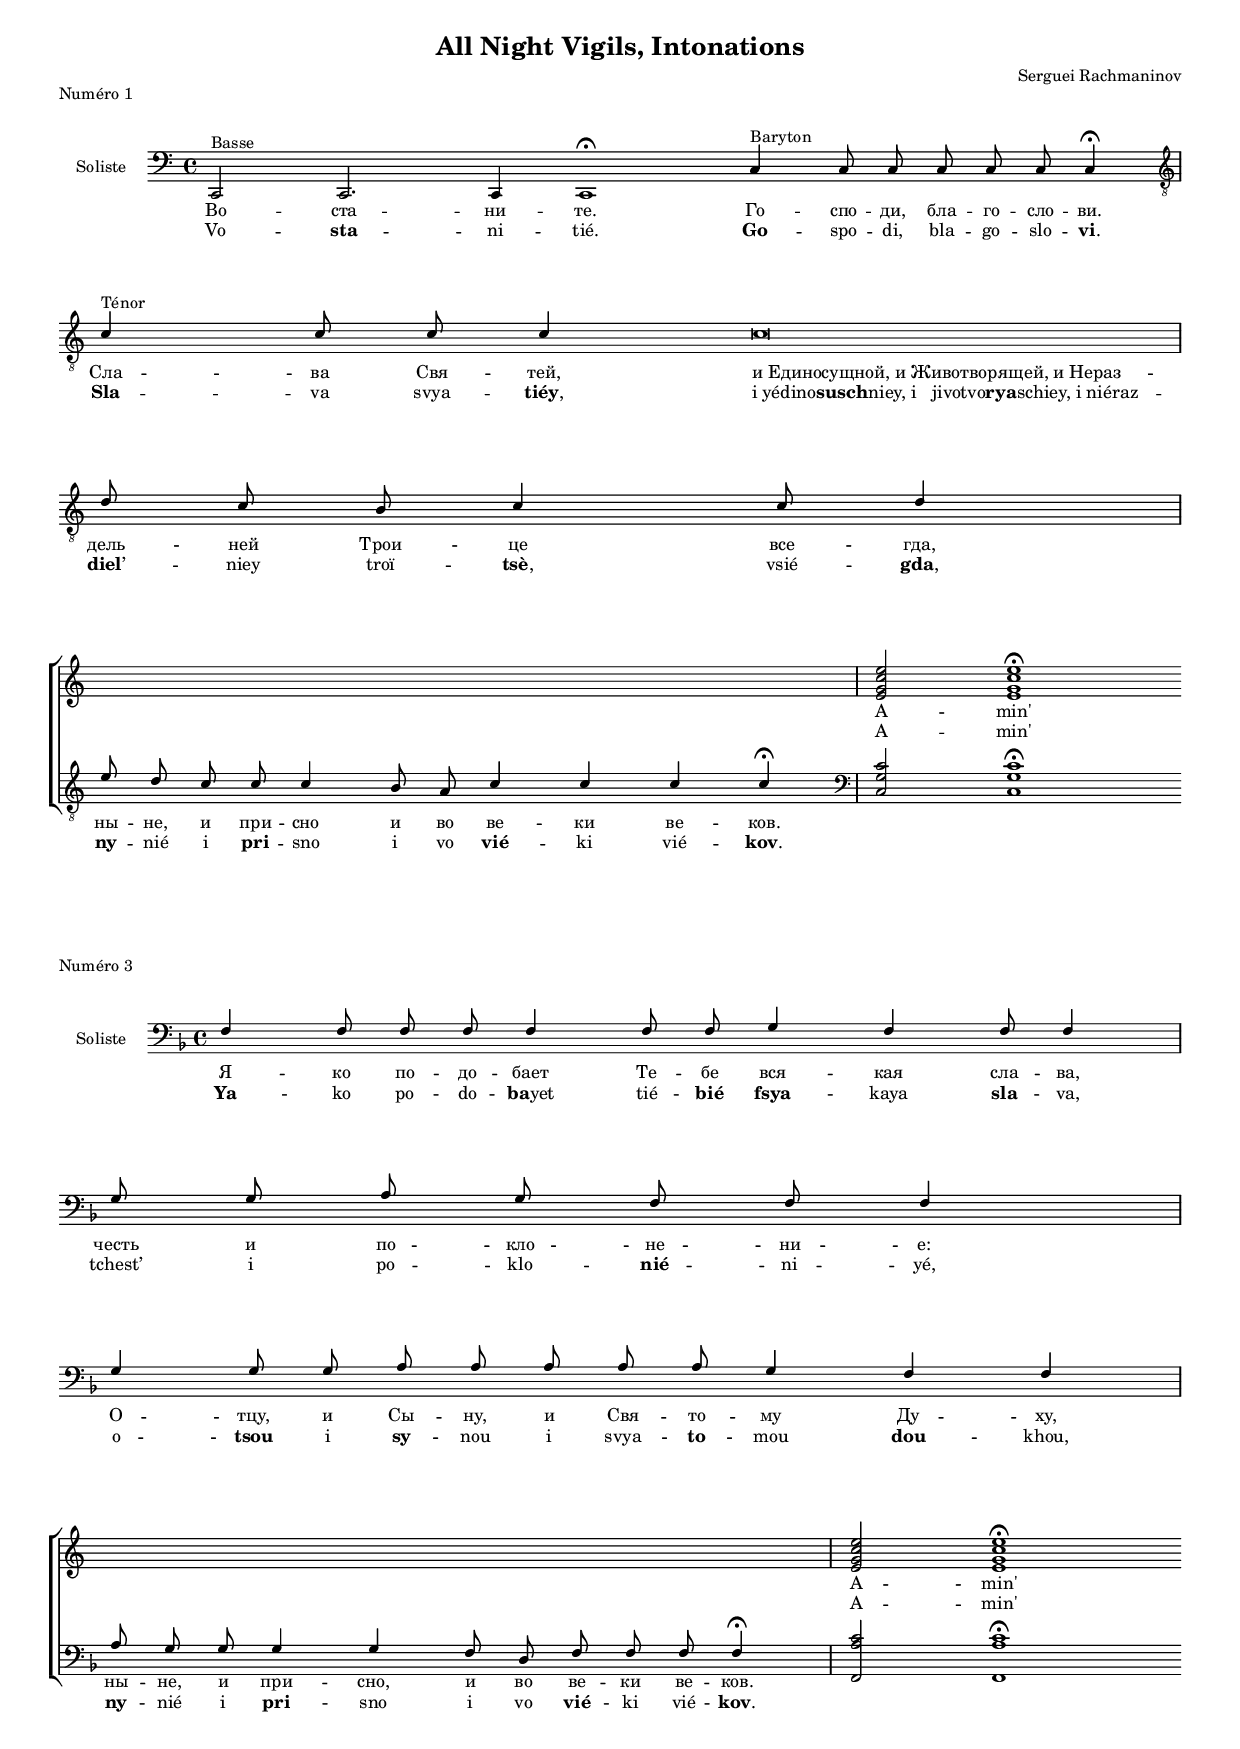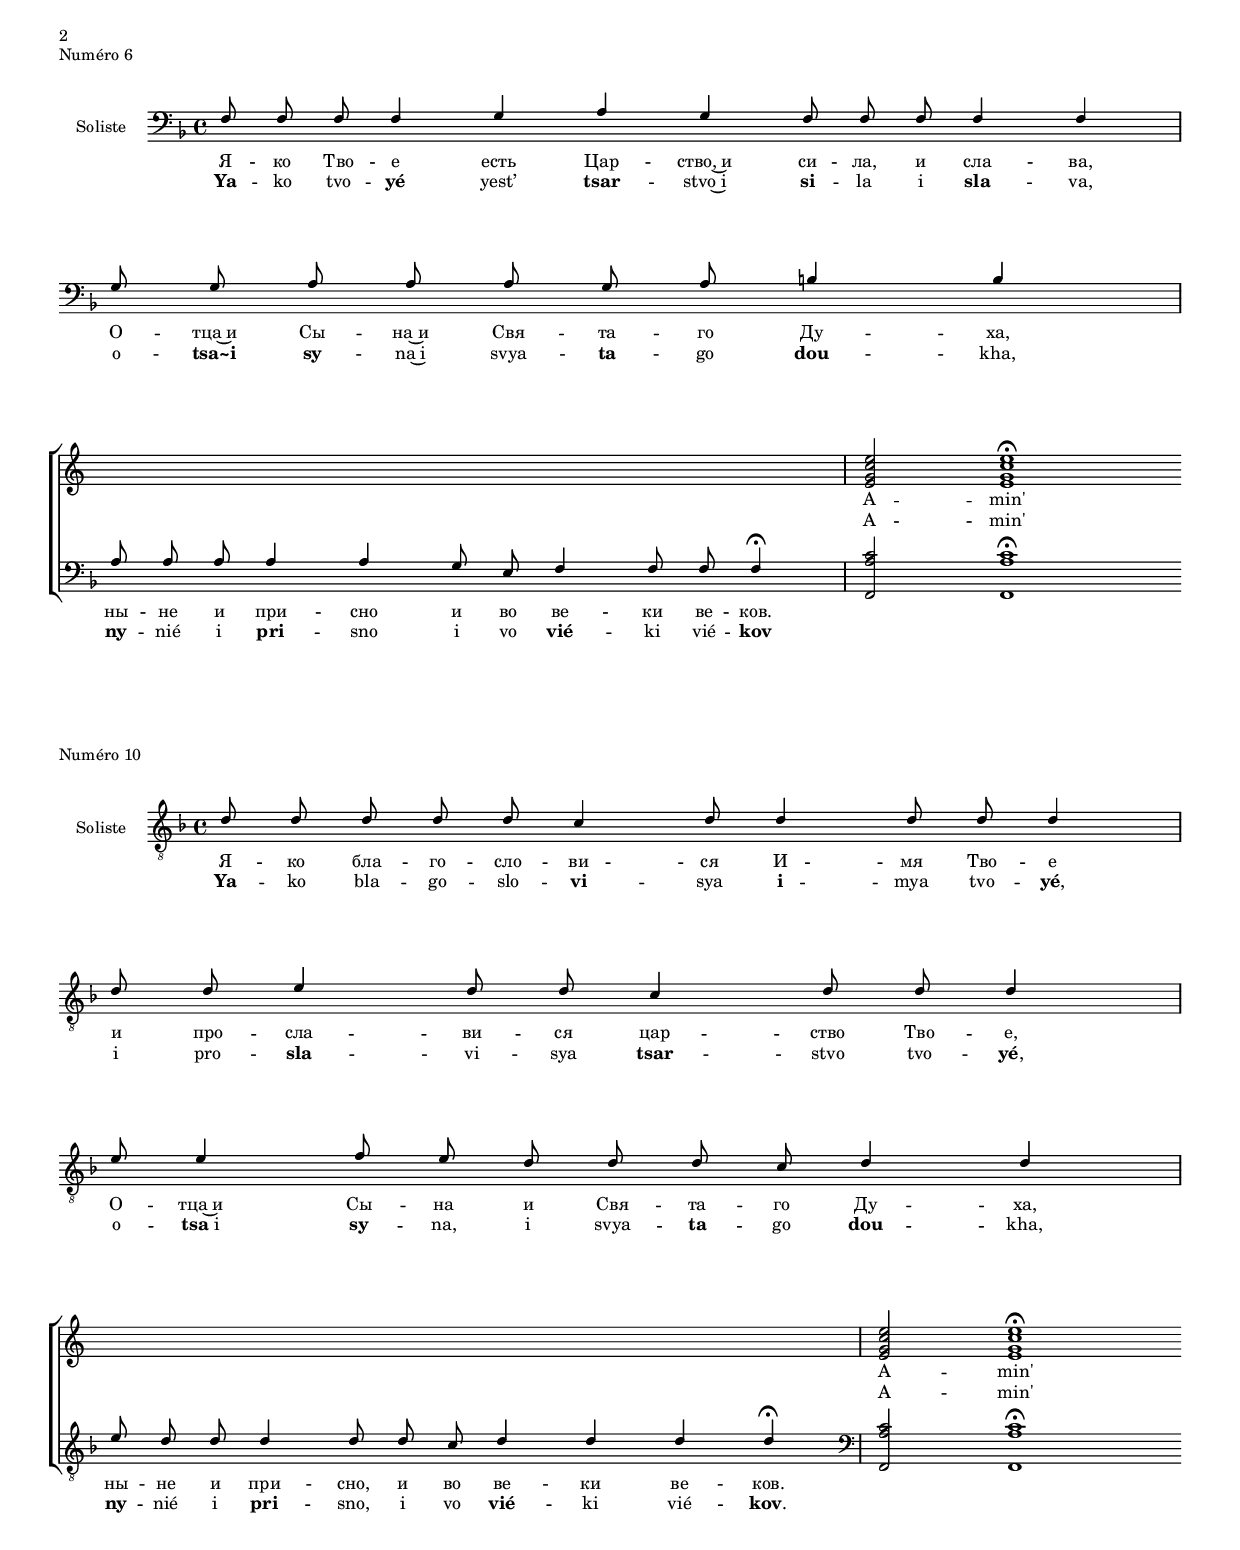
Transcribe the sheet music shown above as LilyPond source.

\version "2.18.2"

#(set-global-staff-size 14)
\header {
  title = "All Night Vigils, Intonations"
  composer = "Serguei Rachmaninov"
}

intonationMusic = \relative c {
  \key c \major
  \clef bass
  \cadenzaOn
  c,2^"Basse" c2. c4 c1 \fermata
  c'4^"Baryton" c8 c c8 c c c4 \fermata \bar "|" \break
  \clef "treble_8"
  c'4^"Ténor" c8 c c4 c\breve \bar"|" \break
  d8 c b c4 c8 d4 \bar"|" \break
  e8 d c c c4 b8 a c4 c c c \fermata
  \bar "|"
}
amenWomen = \relative c' {
  s\breve s\breve s4 s8 s\breve s1 s\breve
  <e g c e>2 <e g c e>1 \fermata
}
amenMen = \relative c {
  \clef bass
  <c g' c>2 <c g' c>1 \fermata
}
intonationLyricsSlavon = \lyricmode {
  Во -- ста -- ни -- те.
  Го -- спо -- ди, бла -- го -- сло -- ви.
  Сла -- ва Свя -- тей,
  \once \override LyricText.self-alignment-X = #LEFT
  "и Единосущной, и Животворящей, и Нераз" -- дель -- ней Трои -- це
  все -- гда, ны -- не, и при -- сно и во ве -- ки ве -- ков.
}
intonationLyricsLatin = \lyricmode {
  Vo -- \markup { \bold sta} -- ni -- tié.
  \markup { \bold Go} -- spo -- di, bla -- go -- slo -- \markup { \concat { \bold vi .}}
  \markup { \bold Sla} -- va svya -- \markup { \concat { \bold tiéy ,}}
  \once \override LyricText.self-alignment-X = #LEFT
  \markup { \concat { "i yédino" \bold susch "niey, i
  jivotvo" \bold rya "schiey, i niéraz"}} -- \markup { \concat {\bold diel ’}} -- niey troï -- \markup { \concat{\bold tsè ,}}
  vsié -- \markup { \concat {\bold gda ,}} \markup { \bold ny} -- nié i \markup { \bold pri} -- sno i vo \markup { \bold vié} -- ki
  vié -- \markup { \concat {\bold kov .}}
}
intonationLyricsFrench = \lyricmode {
  Levez-vous.
  Seigneur, bénis [-nous].
  Gloi -- re~à la sain -- te, et con -- subs -- tan -- tiel -- le,
  et vi -- vi -- fian -- te et in -- di -- vi -- si -- ble Tri -- ni -- té,
  tou -- jours, main -- te -- nant et à ja -- mais, et pour les siè -- cles des siè -- cles.
}

\score {
  \header {
    piece = "Numéro 1"
  }
  \layout {
    \context {
      \Staff \RemoveEmptyStaves
    }
  }
  \new ChoirStaff <<
    \new Staff <<
     \override Staff.VerticalAxisGroup.remove-first = ##t
       \new Voice = "voixUn" { \voiceOne \amenWomen }
      \new Lyrics { \lyricsto "voixUn" \lyricmode { A -- min' } }
      \new Lyrics { \lyricsto "voixUn" \lyricmode { A -- min' } }
    >>
    \new Staff \with {
      instrumentName = \markup \center-column { Soliste }
    } <<
      \new Voice = "solisteUn" { \voiceOne \intonationMusic \amenMen }
      \new Lyrics { \lyricsto "solisteUn" \intonationLyricsSlavon }
      \new Lyrics { \lyricsto "solisteUn" \intonationLyricsLatin }
    >>
  >>
}




intonationMusic = \relative c {
  \key f \major
  \clef bass
  \cadenzaOn
  f4 f8 f f f4 f8 f g4 f f8 f4 \bar "|" \break
  g8 g a g f f f4 \bar "|" \break
  g4 g8 g a a a a a g4 f4 f \bar "|" \break
  a8 g g g4 g4 f8 d f8 f f f4 \fermata
  \bar "|"
}
amenWomen = \relative c' {
  s\breve s2 s1 s1 s2. s8 s1 s4
  <e g c e>2 <e g c e>1 \fermata
}
amenMen = \relative c {
  \clef bass
  <f, a' c>2 <f a' c>1 \fermata
}
intonationLyricsSlavon = \lyricmode {
  Я -- ко по -- до -- бает Те -- бе вся -- кая сла -- ва,
  честь и по -- кло -- не -- ни -- е:
  О -- тцу, и Сы -- ну, и Свя -- то -- му Ду -- ху,
  ны -- не, и при -- сно, и во ве -- ки ве -- ков.
}
intonationLyricsLatin = \lyricmode {
  \markup { \bold Ya} -- ko po -- do -- \markup { \concat {\bold ba yet}} tié -- \markup { \bold bié} \markup { \bold fsya} -- kaya \markup { \bold sla} -- va,
  tchest’ i po -- klo -- \markup { \bold nié} -- ni -- yé,
  o -- \markup { \bold tsou} i \markup { \bold sy} -- nou i svya -- \markup { \bold to} -- mou \markup { \bold dou} -- khou,
  \markup { \bold ny} -- nié i \markup { \bold pri} -- sno i vo \markup { \bold vié} -- ki vié -- \markup { \concat{\bold kov .}}
}
intonationLyricsFrench = \lyricmode {
Car à Toi sont dus toute la gloire, l’honneur et l’adoration : au Père, au Fils et au Saint-Esprit, maintenant et à jamais, et pour les siècles des siècles.
}
\score {
  \header {
    piece = "Numéro 3"
  }
  \layout {
    \context {
      \Staff \RemoveEmptyStaves
    }
  }
  \new ChoirStaff <<
    \new Staff <<
     \override Staff.VerticalAxisGroup.remove-first = ##t
       \new Voice = "voixUn" { \voiceOne \amenWomen }
      \new Lyrics { \lyricsto "voixUn" \lyricmode { A -- min' } }
      \new Lyrics { \lyricsto "voixUn" \lyricmode { A -- min' } }
    >>
    \new Staff \with {
      instrumentName = \markup \center-column { Soliste }
    } <<
      \new Voice = "solisteTrois" { \voiceOne \intonationMusic \amenMen }
      \new Lyrics { \lyricsto "solisteTrois" \intonationLyricsSlavon }
      \new Lyrics { \lyricsto "solisteTrois" \intonationLyricsLatin }
    >>
  >>
}


\pageBreak

intonationMusic = \relative c {
  \key f \major
  \clef bass
  \cadenzaOn
  f8 f f f4 g a g f8 f f f4 f \bar "|" \break
  g8 g a a a g a b4 b \bar "|" \break
  a8 a a a4 a g8 e f4 f8 f f4 \fermata
  \bar "|"
}
amenWomen = \relative c' {
  s\breve s1 s1 s4. s1 s8
  <e g c e>2 <e g c e>1 \fermata
}
amenMen = \relative c {
  \clef bass
  <f, a' c>2 <f a' c>1 \fermata
}
intonationLyricsSlavon = \lyricmode {
  Я -- ко Тво -- е есть Цар -- ство,~и си -- ла, и сла -- ва,
  О -- тца~и Сы -- на~и Свя -- та -- го Ду -- ха,
  ны -- не и при -- сно и во ве -- ки ве -- ков.
}
intonationLyricsLatin = \lyricmode {
  \markup { \bold Ya} -- ko tvo -- \markup { \bold yé} yest’ \markup { \bold tsar} -- stvo~i \markup { \bold si} -- la i \markup { \bold sla} -- va,
  o -- \markup { \bold tsa~i} \markup { \bold sy} -- na~i svya -- \markup { \bold ta} -- go \markup { \bold dou} -- kha,
  \markup { \bold ny} -- nié i \markup { \bold pri} -- sno i vo \markup { \bold vié} -- ki vié -- \markup { \bold kov}
}
intonationLyricsFrench = \lyricmode {
  Car c’est à Toi qu’appartiennent le règne, la puissance et la gloire, au Père, au Fils et au Saint-Esprit, maintenant et à jamais, et pour les siècles des siècles.
}
\score {
  \header {
    piece = "Numéro 6"
  }
  \layout {
    \context {
      \Staff \RemoveEmptyStaves
    }
  }
  \new ChoirStaff <<
    \new Staff <<
      \override Staff.VerticalAxisGroup.remove-first = ##t
      \new Voice = "voixUn" { \voiceOne \amenWomen }
      \new Lyrics { \lyricsto "voixUn" \lyricmode { A -- min' } }
      \new Lyrics { \lyricsto "voixUn" \lyricmode { A -- min' } }
    >>
    \new Staff \with {
      instrumentName = \markup \center-column { Soliste }
    } <<
      \new Voice = "solisteSix" { \voiceOne \intonationMusic \amenMen }
      \new Lyrics { \lyricsto "solisteSix" \intonationLyricsSlavon }
      \new Lyrics { \lyricsto "solisteSix" \intonationLyricsLatin }
    >>
  >>
}




intonationMusic = \relative c' {
  \key d \minor
  \clef "treble_8"
  \cadenzaOn
  d8 d d d d c4 d8 d4 d8 d d4 \bar "|" \break
  d8 d e4 d8 d c4 d8 d d4 \bar "|" \break
  e8 e4 f8 e d d d c d4 d4 \bar "|" \break
  e8 d d d4 d8 d8 c d4 d d d4 \fermata
  \bar "|"
}
amenWomen = \relative c' {
  s\breve s1 s1 s4. s1 s2 s1
  <e g c e>2 <e g c e>1 \fermata
}
amenMen = \relative c {
  \clef bass
  <f, a' c>2 <f a' c>1 \fermata
}
intonationLyricsSlavon = \lyricmode {
  Я -- ко бла -- го -- сло -- ви -- ся И -- мя Тво -- е
  и про -- сла -- ви -- ся цар -- ство Тво -- е,
  О -- тца~и Сы -- на и Свя -- та -- го Ду -- ха,
  ны -- не и при -- сно, и во ве -- ки ве -- ков.
}
intonationLyricsLatin = \lyricmode {
  \markup { \bold Ya} -- ko bla -- go -- slo -- \markup { \bold vi} -- sya \markup { \bold i} -- mya tvo -- \markup { \concat{\bold yé ,}}
  i pro -- \markup { \bold sla} -- vi -- sya \markup { \bold tsar} -- stvo tvo -- \markup { \concat {\bold yé ,}}
  o -- \markup { \concat {\bold tsa " i" }} \markup { \bold sy} -- na, i svya -- \markup { \bold ta} -- go \markup { \bold dou} -- kha, \markup { \bold ny} -- nié i \markup { \bold pri} -- sno, i vo \markup { \bold vié} -- ki vié -- \markup { \concat {\bold kov .}}
}
intonationLyricsFrench = \lyricmode {
  Car Ton Nom est béni, et Ton royaume est glorifié, celui du Père, du Fils et du Saint-Esprit, maintenant et à jamais, et pour les siècles des siècles.
}
\score {
  \header {
    piece = "Numéro 10"
  }
  \layout {
    \context {
      \Staff \RemoveEmptyStaves
    }
  }
  \new ChoirStaff <<
    \new Staff <<
      \override Staff.VerticalAxisGroup.remove-first = ##t
      \new Voice = "voixUn" { \voiceOne \amenWomen }
      \new Lyrics { \lyricsto "voixUn" \lyricmode { A -- min' } }
      \new Lyrics { \lyricsto "voixUn" \lyricmode { A -- min' } }
    >>
    \new Staff \with {
      instrumentName = \markup \center-column { Soliste }
    } <<
      \new Voice = "solisteDix" { \voiceOne \intonationMusic \amenMen}
      \new Lyrics { \lyricsto "solisteDix" \intonationLyricsSlavon }
      \new Lyrics { \lyricsto "solisteDix" \intonationLyricsLatin }
    >>
  >>
}